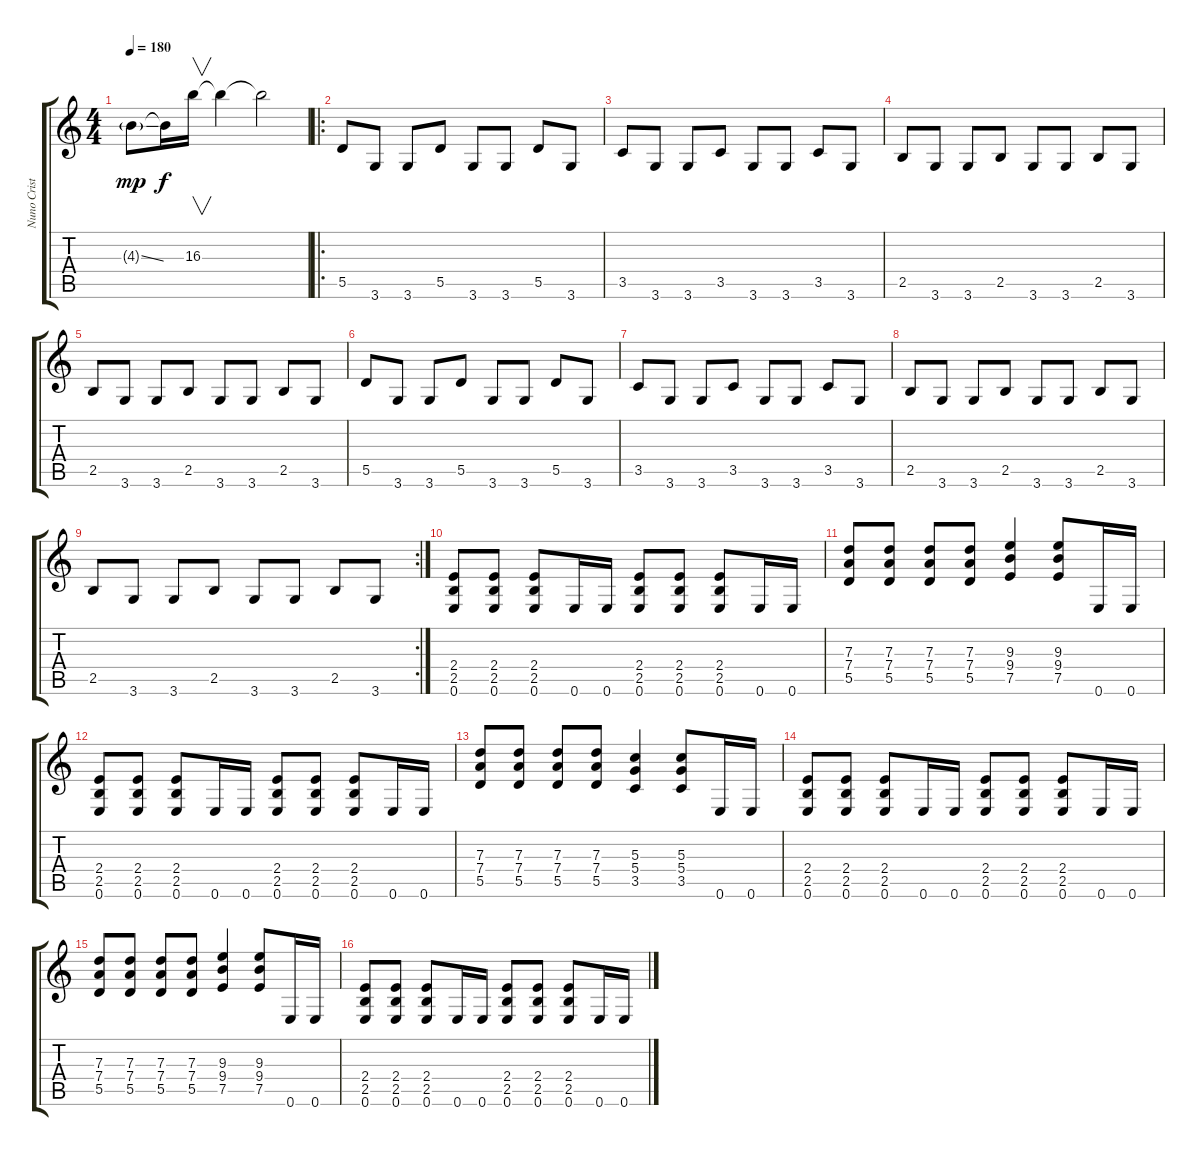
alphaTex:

\track ("Nuno Cristóvão" "Nuno Crist") {instrument overdrivenguitar}
\staff {score tabs}
\tuning (E4 B3 G3 D3 A2 E2) {hide}
\ts (4 4)
\tempo 180
\clef g2
\ks c
4.3{ss g}.8{dy mp} 4.3{t}.16{dy f} 16.3.16{v instrument guitarharmonics} 16.3{t}.4 16.3{t}.2 |
\ro
5.5.8{instrument overdrivenguitar} 3.6.8 3.6.8 5.5.8 3.6.8 3.6.8 5.5.8 3.6.8 |
3.5.8 3.6.8 3.6.8 3.5.8 3.6.8 3.6.8 3.5.8 3.6.8 |
2.5.8 3.6.8 3.6.8 2.5.8 3.6.8 3.6.8 2.5.8 3.6.8 |
2.5.8 3.6.8 3.6.8 2.5.8 3.6.8 3.6.8 2.5.8 3.6.8 |
5.5.8 3.6.8 3.6.8 5.5.8 3.6.8 3.6.8 5.5.8 3.6.8 |
3.5.8 3.6.8 3.6.8 3.5.8 3.6.8 3.6.8 3.5.8 3.6.8 |
2.5.8 3.6.8 3.6.8 2.5.8 3.6.8 3.6.8 2.5.8 3.6.8 |
\rc 2
2.5.8 3.6.8 3.6.8 2.5.8 3.6.8 3.6.8 2.5.8 3.6.8 |
(2.4 2.5 0.6).8 (2.4 2.5 0.6).8 (2.4 2.5 0.6).8 0.6.16 0.6.16 (2.4 2.5 0.6).8 (2.4 2.5 0.6).8 (2.4 2.5 0.6).8 0.6.16 0.6.16 |
(7.3 7.4 5.5).8 (7.3 7.4 5.5).8 (7.3 7.4 5.5).8 (7.3 7.4 5.5).8 (9.3 9.4 7.5).4 (9.3 9.4 7.5).8 0.6.16 0.6.16 |
(2.4 2.5 0.6).8 (2.4 2.5 0.6).8 (2.4 2.5 0.6).8 0.6.16 0.6.16 (2.4 2.5 0.6).8 (2.4 2.5 0.6).8 (2.4 2.5 0.6).8 0.6.16 0.6.16 |
(7.3 7.4 5.5).8 (7.3 7.4 5.5).8 (7.3 7.4 5.5).8 (7.3 7.4 5.5).8 (5.3 5.4 3.5).4 (5.3 5.4 3.5).8 0.6.16 0.6.16 |
(2.4 2.5 0.6).8 (2.4 2.5 0.6).8 (2.4 2.5 0.6).8 0.6.16 0.6.16 (2.4 2.5 0.6).8 (2.4 2.5 0.6).8 (2.4 2.5 0.6).8 0.6.16 0.6.16 |
(7.3 7.4 5.5).8 (7.3 7.4 5.5).8 (7.3 7.4 5.5).8 (7.3 7.4 5.5).8 (9.3 9.4 7.5).4 (9.3 9.4 7.5).8 0.6.16 0.6.16 |
(2.4 2.5 0.6).8 (2.4 2.5 0.6).8 (2.4 2.5 0.6).8 0.6.16 0.6.16 (2.4 2.5 0.6).8 (2.4 2.5 0.6).8 (2.4 2.5 0.6).8 0.6.16 0.6.16
